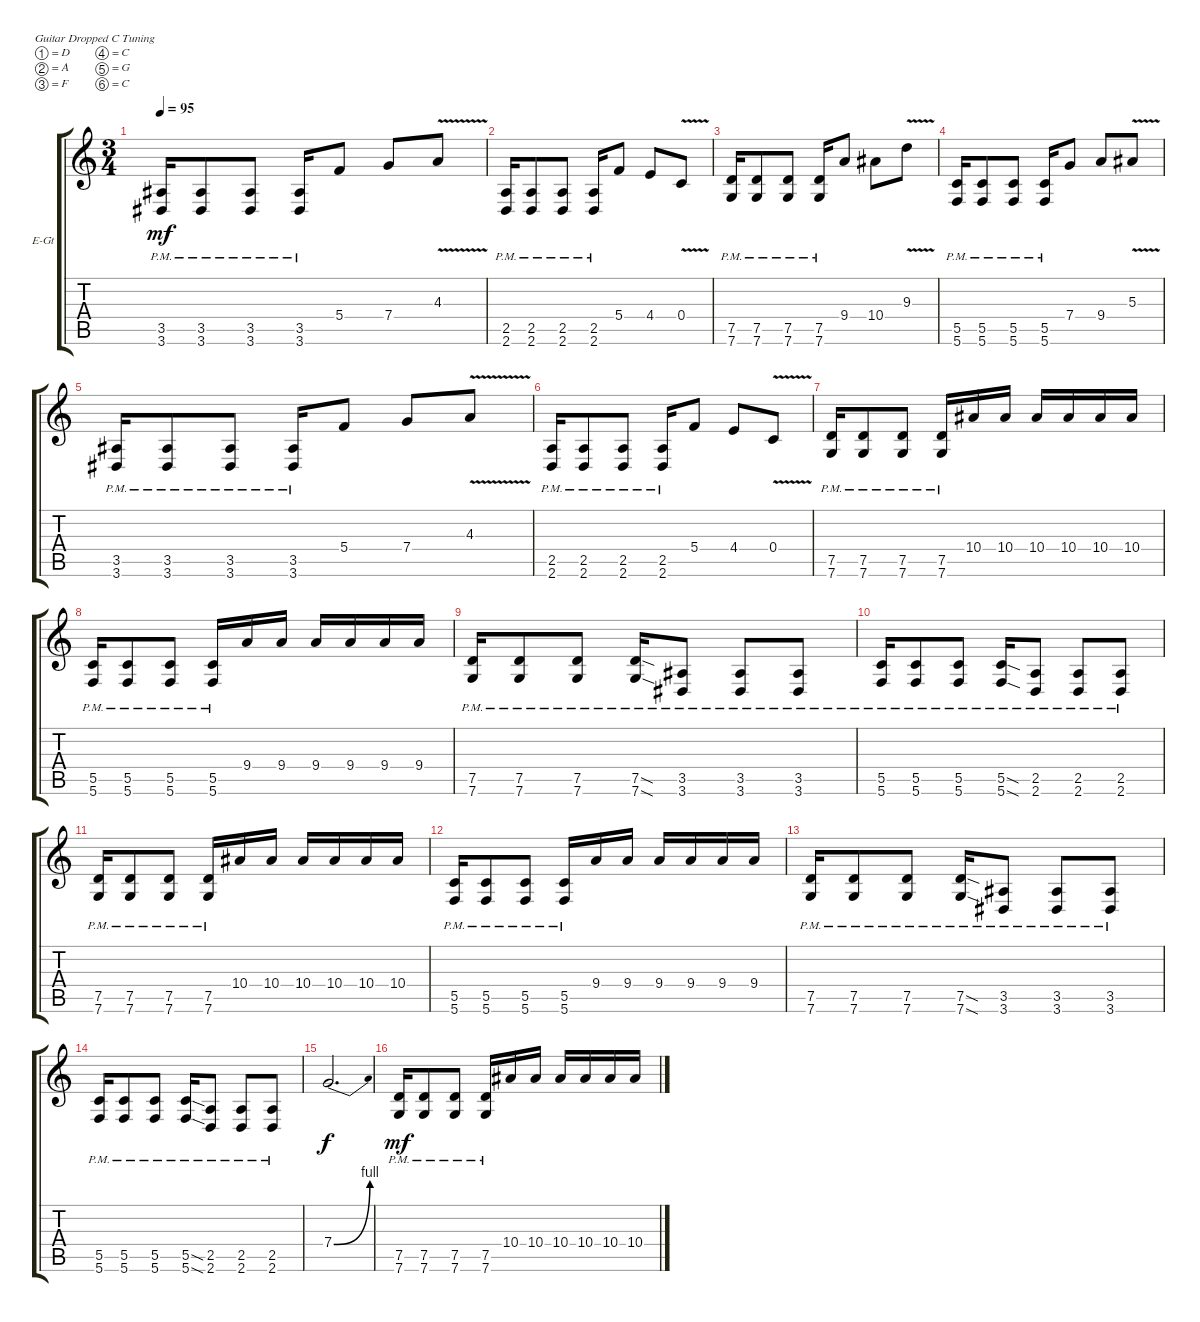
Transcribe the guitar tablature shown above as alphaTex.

\defaultSystemsLayout 4
\bracketExtendMode groupsimilarinstruments
\firstSystemTrackNameOrientation horizontal
\otherSystemsTrackNameOrientation horizontal
\track ("Andre" "E-Gt") {instrument distortionguitar}
\staff {score tabs}
\tuning (D4 A3 F3 C3 G2 C2)
\ts (3 4)
\tempo 95
\clef g2
\ks c
(3.6{pm} 3.5{pm}).16{dy mf} (3.6{pm} 3.5{pm}).8 (3.6{pm} 3.5{pm}).8 (3.6{pm} 3.5{pm}).16 5.4.8 7.4.8 4.3{v}.8 |
(2.6{pm} 2.5{pm}).16 (2.5{pm} 2.6{pm}).8 (2.5{pm} 2.6{pm}).8 (2.6{pm} 2.5{pm}).16 5.4.8 4.4.8 0.4{v}.8 |
(7.6{pm} 7.5{pm}).16 (7.5{pm} 7.6{pm}).8 (7.5{pm} 7.6{pm}).8 (7.6{pm} 7.5{pm}).16 9.4.8 10.4.8 9.3{v}.8 |
(5.6{pm} 5.5{pm}).16 (5.6{pm} 5.5{pm}).8 (5.6{pm} 5.5{pm}).8 (5.5{pm} 5.6{pm}).16 7.4.8 9.4.8 5.3{v}.8 |
(3.6{pm} 3.5{pm}).16 (3.6{pm} 3.5{pm}).8 (3.6{pm} 3.5{pm}).8 (3.6{pm} 3.5{pm}).16 5.4.8 7.4.8 4.3{v}.8 |
(2.6{pm} 2.5{pm}).16 (2.5{pm} 2.6{pm}).8 (2.5{pm} 2.6{pm}).8 (2.6{pm} 2.5{pm}).16 5.4.8 4.4.8 0.4{v}.8 |
(7.6{pm} 7.5{pm}).16 (7.5{pm} 7.6{pm}).8 (7.6{pm} 7.5{pm}).8 (7.6{pm} 7.5{pm}).16 10.4.16 10.4.16 10.4.16 10.4.16 10.4.16 10.4.16 |
(5.6{pm} 5.5{pm}).16 (5.6{pm} 5.5{pm}).8 (5.6{pm} 5.5{pm}).8 (5.6{pm} 5.5{pm}).16 9.4.16 9.4.16 9.4.16 9.4.16 9.4.16 9.4.16 |
(7.6{pm} 7.5{pm}).16 (7.5{pm} 7.6{pm}).8 (7.5{pm} 7.6{pm}).8 (7.5{sod pm} 7.6{sod pm}).16 (3.6{pm} 3.5{pm}).8 (3.6{pm} 3.5{pm}).8 (3.6{pm} 3.5{pm}).8 |
(5.6{pm} 5.5{pm}).16 (5.6{pm} 5.5{pm}).8 (5.6{pm} 5.5{pm}).8 (5.6{sod pm} 5.5{sod pm}).16 (2.6{pm} 2.5{pm}).8 (2.6{pm} 2.5{pm}).8 (2.6{pm} 2.5{pm}).8 |
(7.6{pm} 7.5{pm}).16 (7.5{pm} 7.6{pm}).8 (7.6{pm} 7.5{pm}).8 (7.6{pm} 7.5{pm}).16 10.4.16 10.4.16 10.4.16 10.4.16 10.4.16 10.4.16 |
(5.6{pm} 5.5{pm}).16 (5.6{pm} 5.5{pm}).8 (5.6{pm} 5.5{pm}).8 (5.6{pm} 5.5{pm}).16 9.4.16 9.4.16 9.4.16 9.4.16 9.4.16 9.4.16 |
(7.6{pm} 7.5{pm}).16 (7.5{pm} 7.6{pm}).8 (7.5{pm} 7.6{pm}).8 (7.5{sod pm} 7.6{sod pm}).16 (3.6{pm} 3.5{pm}).8 (3.6{pm} 3.5{pm}).8 (3.6{pm} 3.5{pm}).8 |
(5.6{pm} 5.5{pm}).16 (5.6{pm} 5.5{pm}).8 (5.6{pm} 5.5{pm}).8 (5.6{sod pm} 5.5{sod pm}).16 (2.6{pm} 2.5{pm}).8 (2.6{pm} 2.5{pm}).8 (2.6{pm} 2.5{pm}).8 |
7.4{be (bend 0 0 15 4)}.2{d dy f} |
(7.6{pm} 7.5{pm}).16{dy mf} (7.5{pm} 7.6{pm}).8 (7.6{pm} 7.5{pm}).8 (7.6{pm} 7.5{pm}).16 10.4.16 10.4.16 10.4.16 10.4.16 10.4.16 10.4.16
